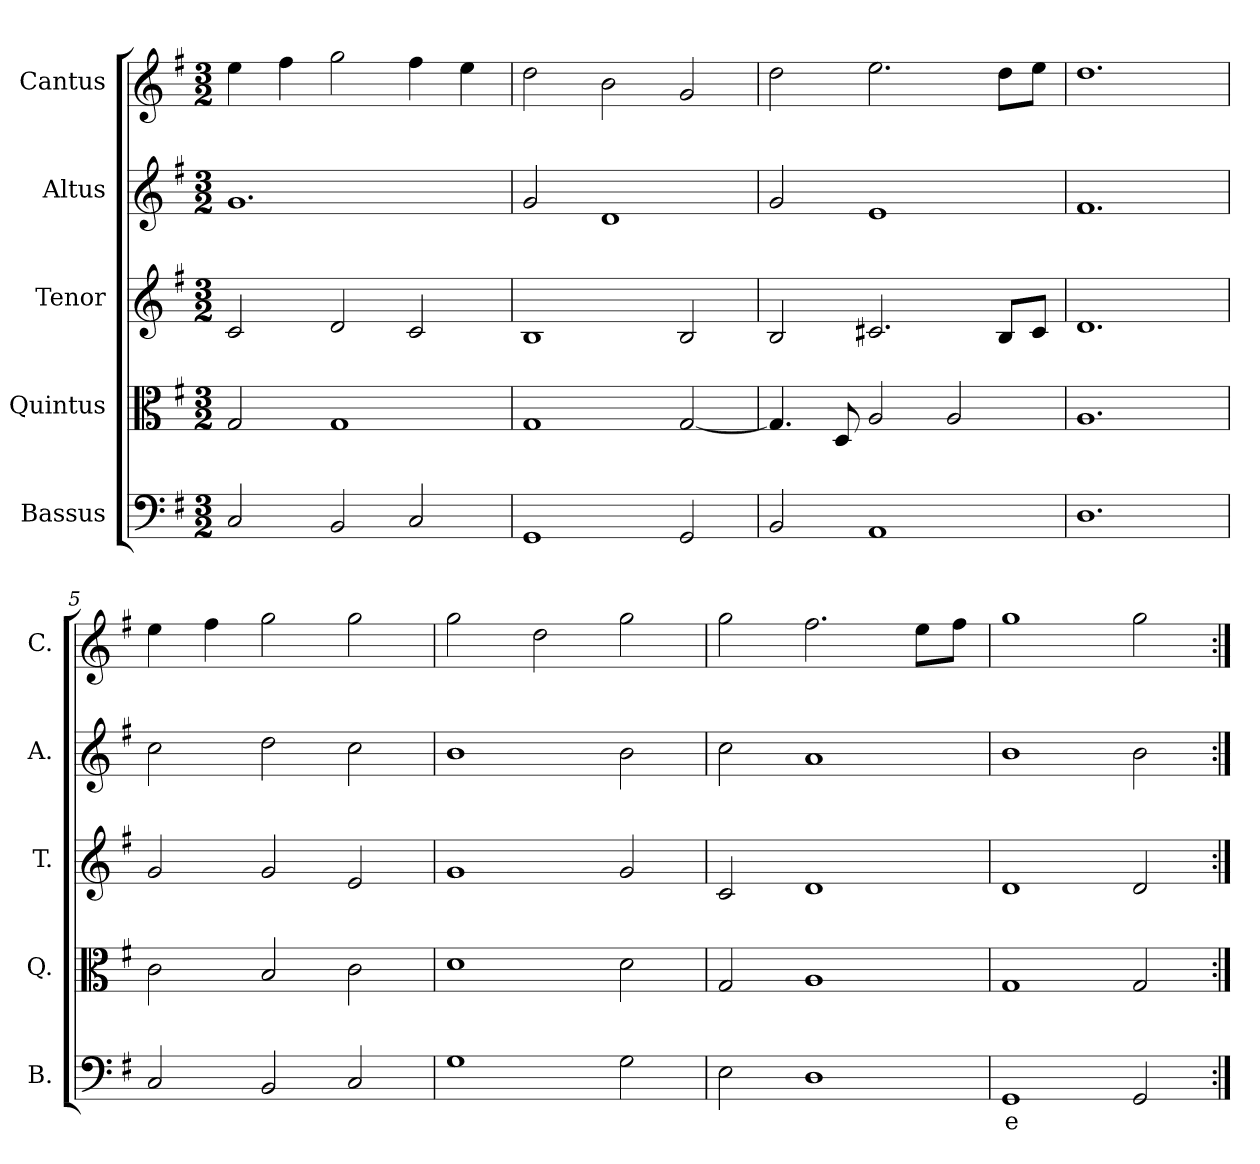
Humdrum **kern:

**kern	**text	**kern	**kern	**kern	**kern
*part5	*part5	*part4	*part3	*part2	*part1
*staff5	*staff5	*staff4	*staff3	*staff2	*staff1
*I"Bassus	*	*I"Quintus	*I"Tenor	*I"Altus	*I"Cantus
*I'B.	*	*I'Q.	*I'T.	*I'A.	*I'C.
*clefF4	*	*clefC3	*clefG2	*clefG2	*clefG2
*k[f#]	*	*k[f#]	*k[f#]	*k[f#]	*k[f#]
*G:	*	*G:	*G:	*G:	*G:
*M3/2	*	*M3/2	*M3/2	*M3/2	*M3/2
=1	=1	=1	=1	=1	=1
2C/	.	2G/	2c/	1.g/	4ee\
.	.	.	.	.	4ff#\
2BB/	.	1G/	2d/	.	2gg\
2C/	.	.	2c/	.	4ff#\
.	.	.	.	.	4ee\
=2	=2	=2	=2	=2	=2
1GG/	.	1G/	1B/	2g/	2dd\
.	.	.	.	1d/	2b\
2GG/	.	[2G/	2B/	.	2g/
=3	=3	=3	=3	=3	=3
2BB/	.	4.G/]	2B/	2g/	2dd\
.	.	8D/	.	.	.
1AA/	.	2A/	2.c#X/	1e/	2.ee\
.	.	2A/	.	.	.
.	.	.	8B/L	.	8dd\L
.	.	.	8c#/J	.	8ee\J
=4	=4	=4	=4	=4	=4
1.D\	.	1.A/	1.d/	1.f#/	1.dd\
=5	=5	=5	=5	=5	=5
2C/	.	2c\	2g/	2cc\	4ee\
.	.	.	.	.	4ff#\
2BB/	.	2B/	2g/	2dd\	2gg\
2C/	.	2c\	2e/	2cc\	2gg\
=6	=6	=6	=6	=6	=6
1G\	.	1d\	1g/	1b\	2gg\
.	.	.	.	.	2dd\
2G\	.	2d\	2g/	2b\	2gg\
=7	=7	=7	=7	=7	=7
2E\	.	2G/	2c/	2cc\	2gg\
1D\	.	1A/	1d/	1a/	2.ff#\
.	.	.	.	.	8ee\L
.	.	.	.	.	8ff#\J
!!LO:LB:g=z
=8	=8	=8	=8	=8	=8
1GG/	e	1G/	1d/	1b\	1gg\
2GG/	.	2G/	2d/	2b\	2gg\
=:|!	=:|!	=:|!	=:|!	=:|!	=:|!
*-	*-	*-	*-	*-	*-
